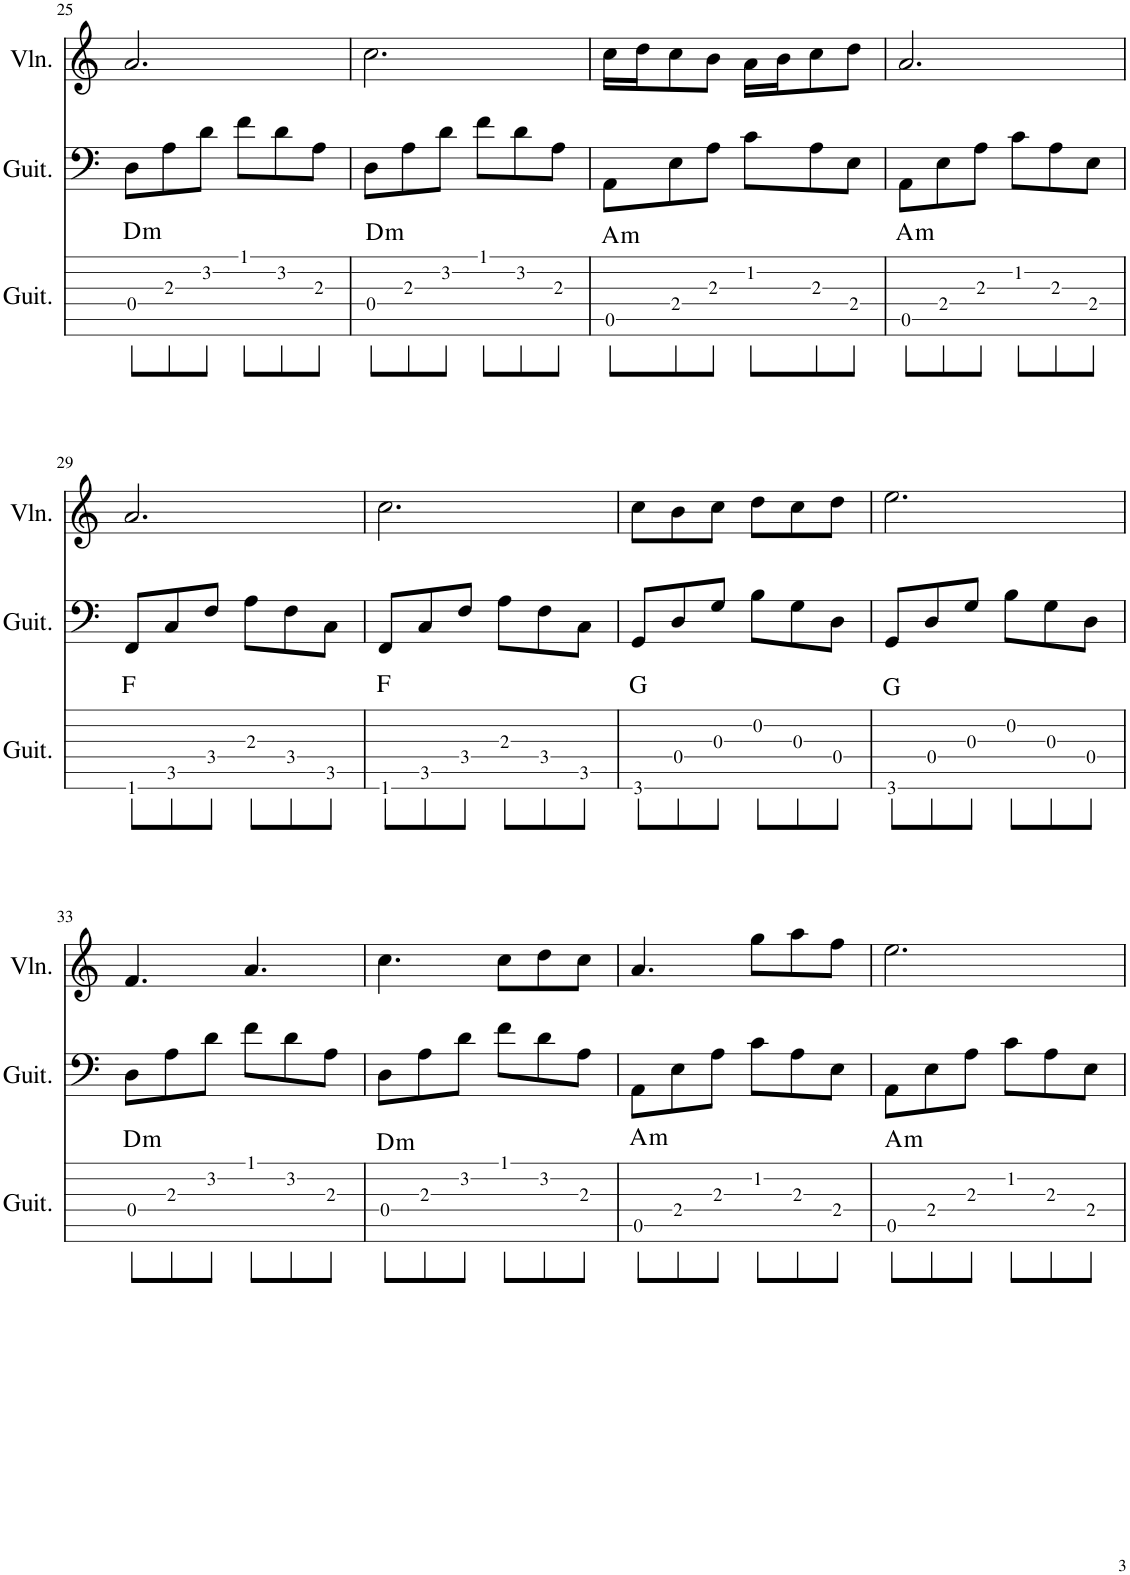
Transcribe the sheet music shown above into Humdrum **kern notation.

**kern	**harte	**kern	**kern
*part3	*part3	*part2	*part1
*staff3	*	*staff2	*staff1
*I"Acoustic Guitar	*	*I"Acoustic Guitar	*I"Violin
*I'Guit.	*	*I'Guit.	*I'Vln.
!!LO:PB:g=z
*	*	*clefF4	*clefG2
*k[]	*	*k[]	*k[]
*M6/8	*	*M6/8	*M6/8
=25	=25	=25	=25
!	!LO:H:kt=m	!	!
8D\L	D:min	8D\L	2.a/
8A\	.	8A\	.
8d\J	.	8d\J	.
8f\L	.	8f\L	.
8d\	.	8d\	.
8A\J	.	8A\J	.
=26	=26	=26	=26
!	!LO:H:kt=m	!	!
8D\L	D:min	8D\L	2.cc\
8A\	.	8A\	.
8d\J	.	8d\J	.
8f\L	.	8f\L	.
8d\	.	8d\	.
8A\J	.	8A\J	.
=27	=27	=27	=27
!	!LO:H:kt=m	!	!
8AA\L	A:min	8AA\L	16cc\LL
.	.	.	16dd\J
8E\	.	8E\	8cc\
8A\J	.	8A\J	8b\J
8c\L	.	8c\L	16a\LL
.	.	.	16b\J
8A\	.	8A\	8cc\
8E\J	.	8E\J	8dd\J
=28	=28	=28	=28
!	!LO:H:kt=m	!	!
8AA\L	A:min	8AA\L	2.a/
8E\	.	8E\	.
8A\J	.	8A\J	.
8c\L	.	8c\L	.
8A\	.	8A\	.
8E\J	.	8E\J	.
!!LO:LB:g=z
=29	=29	=29	=29
8FF\L	F:maj	8FF/L	2.a/
8C\	.	8C/	.
8F\J	.	8F/J	.
8A\L	.	8A\L	.
8F\	.	8F\	.
8C\J	.	8C\J	.
=30	=30	=30	=30
8FF\L	F:maj	8FF/L	2.cc\
8C\	.	8C/	.
8F\J	.	8F/J	.
8A\L	.	8A\L	.
8F\	.	8F\	.
8C\J	.	8C\J	.
=31	=31	=31	=31
8GG\L	G:maj	8GG/L	8cc\L
8D\	.	8D/	8b\
8G\J	.	8G/J	8cc\J
8B\L	.	8B\L	8dd\L
8G\	.	8G\	8cc\
8D\J	.	8D\J	8dd\J
=32	=32	=32	=32
8GG\L	G:maj	8GG/L	2.ee\
8D\	.	8D/	.
8G\J	.	8G/J	.
8B\L	.	8B\L	.
8G\	.	8G\	.
8D\J	.	8D\J	.
!!LO:LB:g=z
=33	=33	=33	=33
!	!LO:H:kt=m	!	!
8D\L	D:min	8D\L	4.f/
8A\	.	8A\	.
8d\J	.	8d\J	.
8f\L	.	8f\L	4.a/
8d\	.	8d\	.
8A\J	.	8A\J	.
=34	=34	=34	=34
!	!LO:H:kt=m	!	!
8D\L	D:min	8D\L	4.cc\
8A\	.	8A\	.
8d\J	.	8d\J	.
8f\L	.	8f\L	8cc\L
8d\	.	8d\	8dd\
8A\J	.	8A\J	8cc\J
=35	=35	=35	=35
!	!LO:H:kt=m	!	!
8AA\L	A:min	8AA\L	4.a/
8E\	.	8E\	.
8A\J	.	8A\J	.
8c\L	.	8c\L	8gg\L
8A\	.	8A\	8aa\
8E\J	.	8E\J	8ff\J
=36	=36	=36	=36
!	!LO:H:kt=m	!	!
8AA\L	A:min	8AA\L	2.ee\
8E\	.	8E\	.
8A\J	.	8A\J	.
8c\L	.	8c\L	.
8A\	.	8A\	.
8E\J	.	8E\J	.
=	=	=	=
*-	*-	*-	*-
